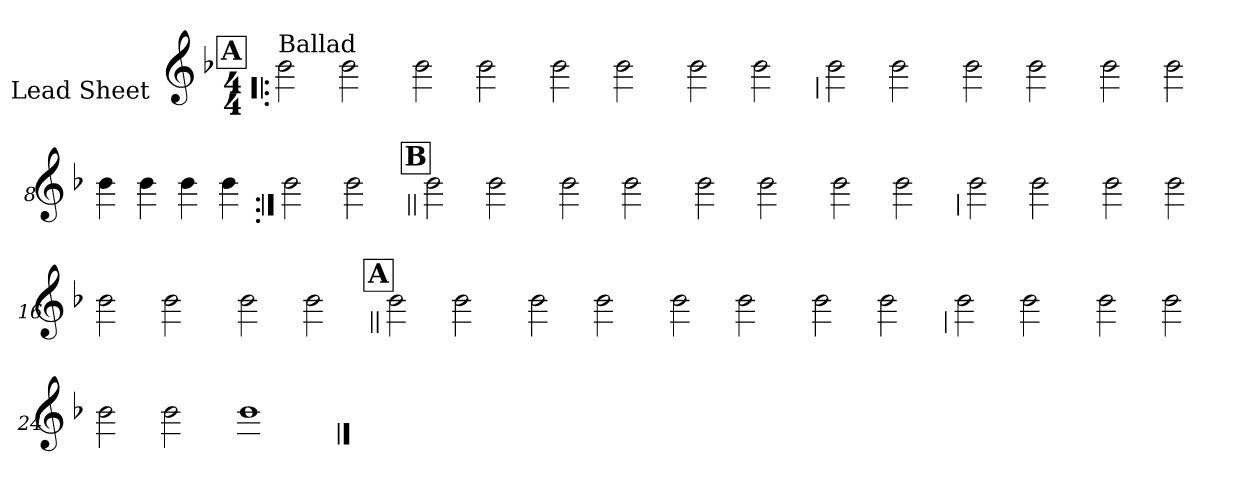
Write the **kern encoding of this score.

**kern
*part1
*staff1
*I"Lead Sheet
*stria0
*clefG2
*k[b-]
*F:
*M4/4
!!LO:REH:place=s1:a:t=A
=1!|:
!LO:TX:a:t=Ballad
2b-
2b-
=2-
2b-
2b-
=3-
2b-
2b-
=4-
2b-
2b-
!!LO:LB:g=z
=5
2b-
2b-
=6-
2b-
2b-
=7-
2b-
2b-
=8-
4b-
4b-
4b-
4b-
!!LO:LB:g=z
=9:|!
2b-
2b-
!!LO:LB:g=z
!!LO:REH:place=s1:a:t=B
=10||
2b-
2b-
=11-
2b-
2b-
=12-
2b-
2b-
=13-
2b-
2b-
!!LO:LB:g=z
=14
2b-
2b-
=15-
2b-
2b-
=16-
2b-
2b-
=17-
2b-
2b-
!!LO:LB:g=z
!!LO:REH:place=s1:a:t=A
=18||
2b-
2b-
=19-
2b-
2b-
=20-
2b-
2b-
=21-
2b-
2b-
!!LO:LB:g=z
=22
2b-
2b-
=23-
2b-
2b-
=24-
2b-
2b-
=25-
1b-
==
*-
